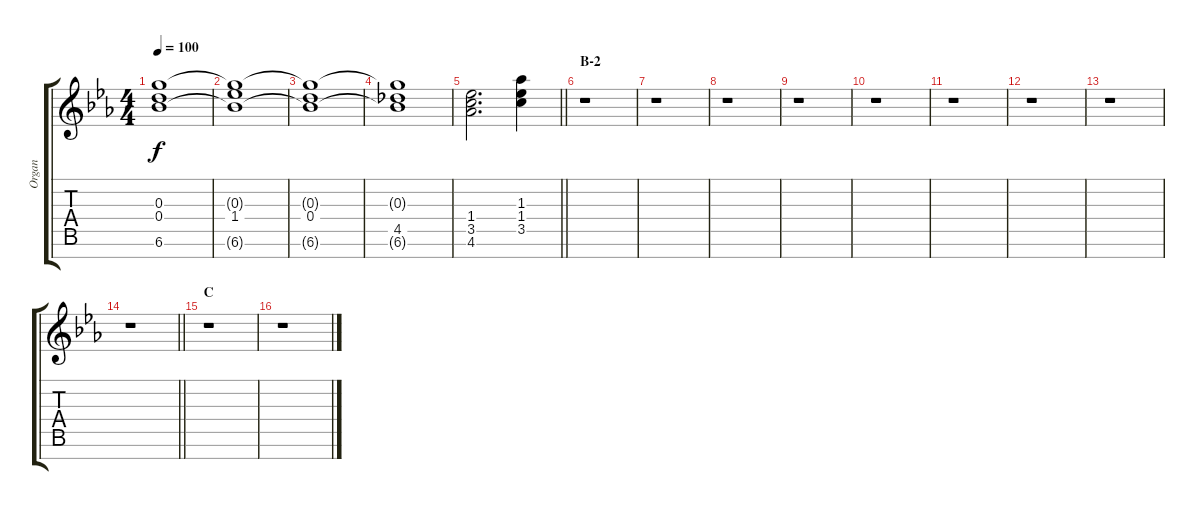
\track ("Organ" "Organ") {instrument rockorgan}
\staff {score tabs}
\tuning (E6 B5 G5 D5 A4 E4 B3) {hide}
\ts (4 4)
\tempo 100
\clef g2
\ks eb
(0.3{t} 0.4 6.6{t}).1{dy f} |
(0.3{t} 1.4 6.6{t}).1 |
(0.3{t} 0.4 6.6{t}).1 |
(0.3{t} 4.5 6.6{t}).1 |
\barLineRight lightlight
(1.4 3.5 4.6).2{d} (1.3 1.4 3.5).4 |
\section ("" "B-2")
r.1 |
r.1 |
r.1 |
r.1 |
r.1 |
r.1 |
r.1 |
r.1 |
\barLineRight lightlight
r.1 |
\section ("" "C")
r.1 |
r.1
